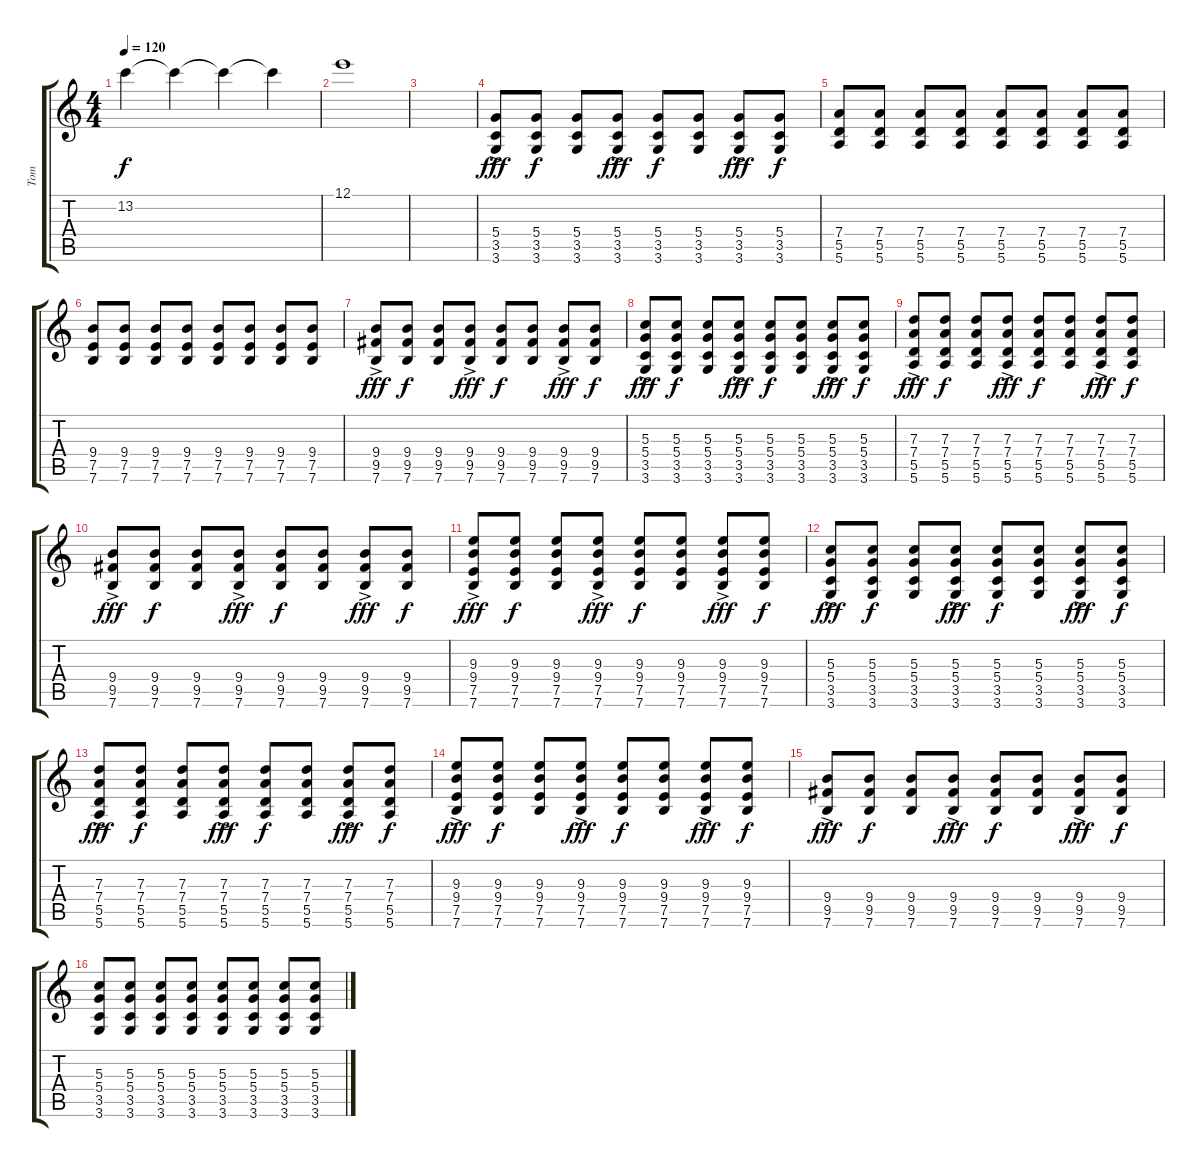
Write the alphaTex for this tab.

\track ("Tom" "Tom") {instrument overdrivenguitar}
\staff {score tabs}
\tuning (E4 B3 G3 D3 A2 E2) {hide}
\ts (4 4)
\tempo 120
\clef g2
\ks c
13.2.4{dy f} 13.2{t}.4 13.2{t}.4 13.2{t}.4 |
12.1.1 |
|
(5.4{ac} 3.5 3.6).8{dy fff volume 16 instrument distortionguitar} (5.4 3.5 3.6).8{dy f} (5.4 3.5 3.6).8 (5.4 3.5{ac} 3.6).8{dy fff} (5.4 3.5 3.6).8{dy f} (5.4 3.5 3.6).8 (5.4{ac} 3.5 3.6).8{dy fff} (5.4 3.5 3.6).8{dy f} |
(7.4 5.5 5.6).8 (7.4 5.5 5.6).8 (7.4 5.5 5.6).8 (7.4 5.5 5.6).8 (7.4 5.5 5.6).8 (7.4 5.5 5.6).8 (7.4 5.5 5.6).8 (7.4 5.5 5.6).8 |
(9.4 7.5 7.6).8 (9.4 7.5 7.6).8 (9.4 7.5 7.6).8 (9.4 7.5 7.6).8 (9.4 7.5 7.6).8 (9.4 7.5 7.6).8 (9.4 7.5 7.6).8 (9.4 7.5 7.6).8 |
(9.4 9.5 7.6{ac}).8{dy fff} (9.4 9.5 7.6).8{dy f} (9.4 9.5 7.6).8 (9.4 9.5 7.6{ac}).8{dy fff} (9.4 9.5 7.6).8{dy f} (9.4 9.5 7.6).8 (9.4 9.5 7.6{ac}).8{dy fff} (9.4 9.5 7.6).8{dy f} |
(5.3 5.4{ac} 3.5 3.6).8{dy fff} (5.3 5.4 3.5 3.6).8{dy f} (5.3 5.4 3.5 3.6).8 (5.3 5.4 3.5{ac} 3.6).8{dy fff} (5.3 5.4 3.5 3.6).8{dy f} (5.3 5.4 3.5 3.6).8 (5.3 5.4{ac} 3.5 3.6).8{dy fff} (5.3 5.4 3.5 3.6).8{dy f} |
(7.3{ac} 7.4 5.5 5.6).8{dy fff} (7.3 7.4 5.5 5.6).8{dy f} (7.3 7.4 5.5 5.6).8 (7.3{ac} 7.4 5.5 5.6).8{dy fff} (7.3 7.4 5.5 5.6).8{dy f} (7.3 7.4 5.5 5.6).8 (7.3{ac} 7.4 5.5 5.6).8{dy fff} (7.3 7.4 5.5 5.6).8{dy f} |
(9.4 9.5 7.6{ac}).8{dy fff} (9.4 9.5 7.6).8{dy f} (9.4 9.5 7.6).8 (9.4 9.5 7.6{ac}).8{dy fff} (9.4 9.5 7.6).8{dy f} (9.4 9.5 7.6).8 (9.4 9.5 7.6{ac}).8{dy fff} (9.4 9.5 7.6).8{dy f} |
(9.3{ac} 9.4 7.5 7.6).8{dy fff} (9.3 9.4 7.5 7.6).8{dy f} (9.3 9.4 7.5 7.6).8 (9.3{ac} 9.4 7.5 7.6).8{dy fff} (9.3 9.4 7.5 7.6).8{dy f} (9.3 9.4 7.5 7.6).8 (9.3{ac} 9.4 7.5 7.6).8{dy fff} (9.3 9.4 7.5 7.6).8{dy f} |
(5.3 5.4{ac} 3.5 3.6).8{dy fff} (5.3 5.4 3.5 3.6).8{dy f} (5.3 5.4 3.5 3.6).8 (5.3 5.4 3.5{ac} 3.6).8{dy fff} (5.3 5.4 3.5 3.6).8{dy f} (5.3 5.4 3.5 3.6).8 (5.3 5.4{ac} 3.5 3.6).8{dy fff} (5.3 5.4 3.5 3.6).8{dy f} |
(7.3{ac} 7.4 5.5 5.6).8{dy fff} (7.3 7.4 5.5 5.6).8{dy f} (7.3 7.4 5.5 5.6).8 (7.3{ac} 7.4 5.5 5.6).8{dy fff} (7.3 7.4 5.5 5.6).8{dy f} (7.3 7.4 5.5 5.6).8 (7.3{ac} 7.4 5.5 5.6).8{dy fff} (7.3 7.4 5.5 5.6).8{dy f} |
(9.3{ac} 9.4 7.5 7.6).8{dy fff} (9.3 9.4 7.5 7.6).8{dy f} (9.3 9.4 7.5 7.6).8 (9.3{ac} 9.4 7.5 7.6).8{dy fff} (9.3 9.4 7.5 7.6).8{dy f} (9.3 9.4 7.5 7.6).8 (9.3{ac} 9.4 7.5 7.6).8{dy fff} (9.3 9.4 7.5 7.6).8{dy f} |
(9.4 9.5 7.6{ac}).8{dy fff} (9.4 9.5 7.6).8{dy f} (9.4 9.5 7.6).8 (9.4 9.5 7.6{ac}).8{dy fff} (9.4 9.5 7.6).8{dy f} (9.4 9.5 7.6).8 (9.4 9.5 7.6{ac}).8{dy fff} (9.4 9.5 7.6).8{dy f} |
(5.3 5.4 3.5 3.6).8 (5.3 5.4 3.5 3.6).8 (5.3 5.4 3.5 3.6).8 (5.3 5.4 3.5 3.6).8 (5.3 5.4 3.5 3.6).8 (5.3 5.4 3.5 3.6).8 (5.3 5.4 3.5 3.6).8 (5.3 5.4 3.5 3.6).8
